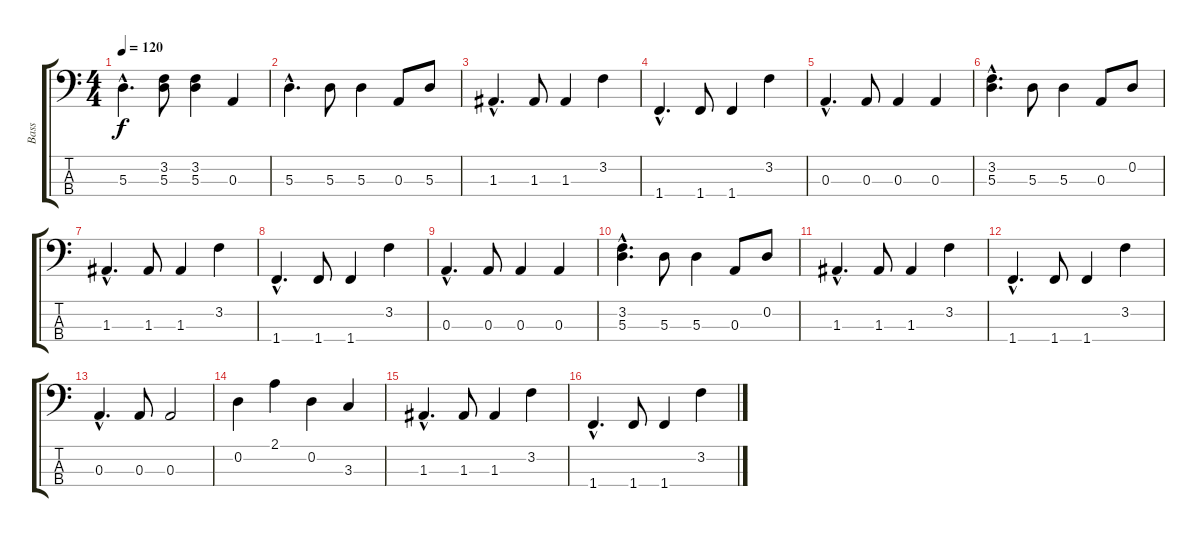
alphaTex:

\track ("Bass" "Bass") {instrument electricbassfinger}
\staff {score tabs}
\tuning (G2 D2 A1 E1) {hide}
\ts (4 4)
\tempo 120
\clef f4
\ks c
5.3{hac}.4{d dy f} (3.2 5.3).8 (3.2 5.3).4 0.3.4 |
5.3{hac}.4{d} 5.3.8 5.3.4 0.3.8 5.3.8 |
1.3{hac}.4{d} 1.3.8 1.3.4 3.2.4 |
1.4{hac}.4{d} 1.4.8 1.4.4 3.2.4 |
0.3{hac}.4{d} 0.3.8 0.3.4 0.3.4 |
(3.2{hac} 5.3{hac}).4{d} 5.3.8 5.3.4 0.3.8 0.2.8 |
1.3{hac}.4{d} 1.3.8 1.3.4 3.2.4 |
1.4{hac}.4{d} 1.4.8 1.4.4 3.2.4 |
0.3{hac}.4{d} 0.3.8 0.3.4 0.3.4 |
(3.2{hac} 5.3{hac}).4{d} 5.3.8 5.3.4 0.3.8 0.2.8 |
1.3{hac}.4{d} 1.3.8 1.3.4 3.2.4 |
1.4{hac}.4{d} 1.4.8 1.4.4 3.2.4 |
0.3{hac}.4{d} 0.3.8 0.3.2 |
0.2.4 2.1.4 0.2.4 3.3.4 |
1.3{hac}.4{d} 1.3.8 1.3.4 3.2.4 |
1.4{hac}.4{d} 1.4.8 1.4.4 3.2.4
